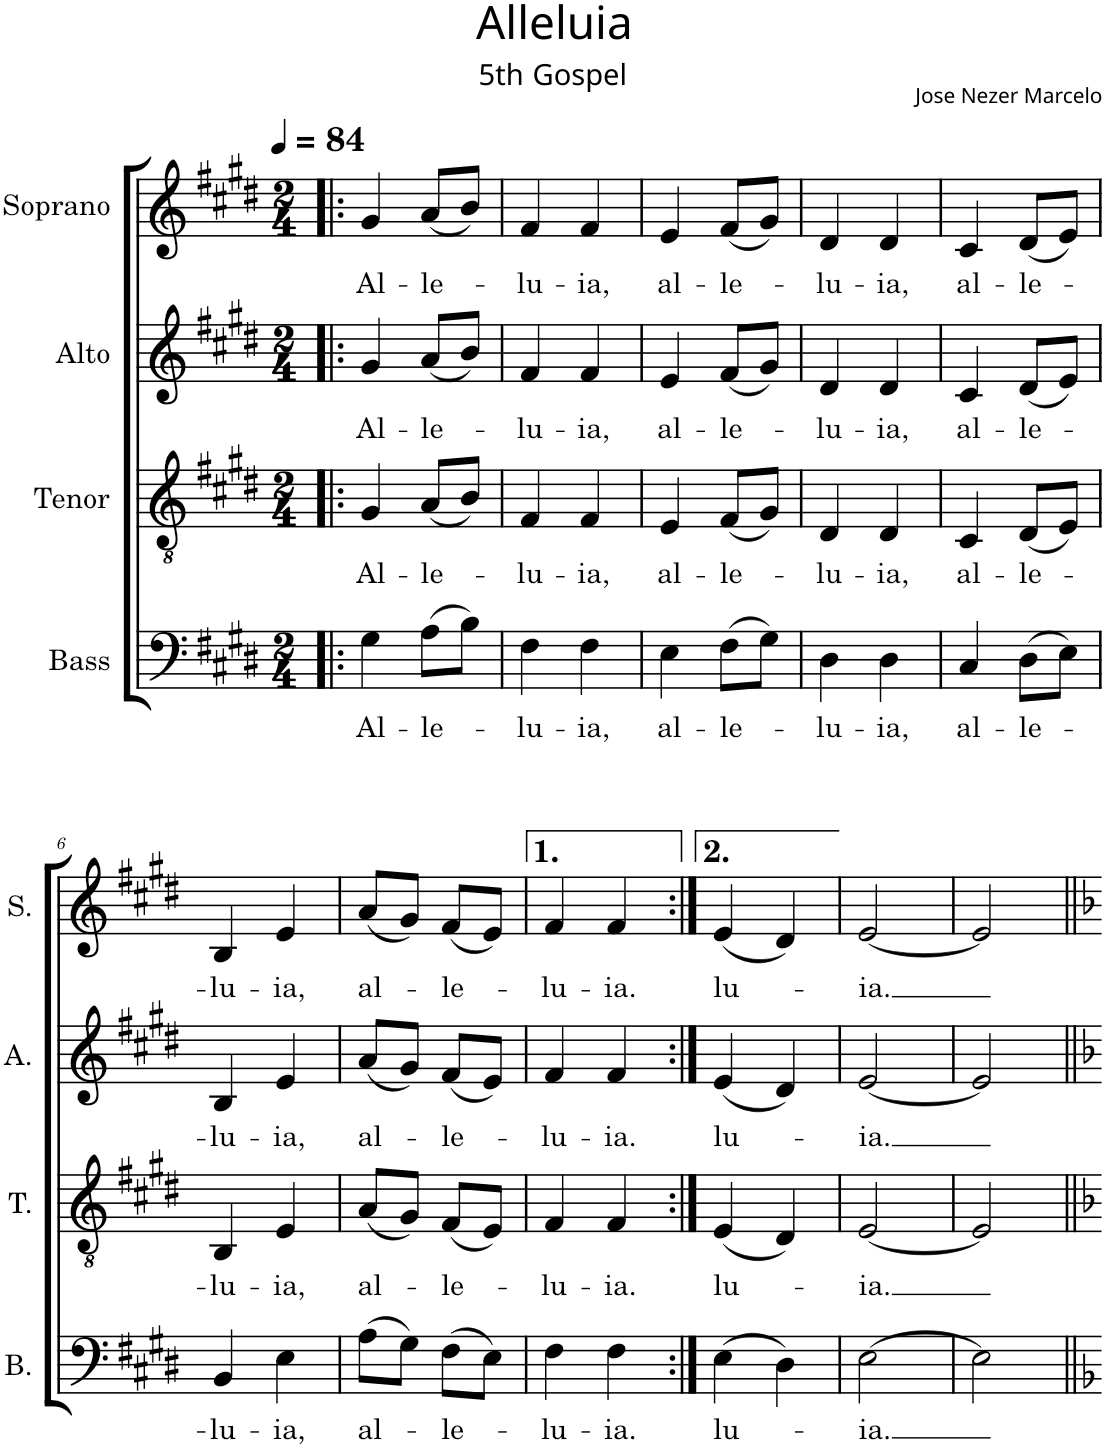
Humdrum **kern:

**kern	**text	**kern	**text	**kern	**text	**kern	**text
*part4	*part4	*part3	*part3	*part2	*part2	*part1	*part1
*staff4	*staff4	*staff3	*staff3	*staff2	*staff2	*staff1	*staff1
*I"Bass	*	*I"Tenor	*	*I"Alto	*	*I"Soprano	*
*I'B.	*	*I'T.	*	*I'A.	*	*I'S.	*
*clefF4	*	*clefGv2	*	*clefG2	*	*clefG2	*
*k[f#c#g#d#]	*	*k[f#c#g#d#]	*	*k[f#c#g#d#]	*	*k[f#c#g#d#]	*
*M2/4	*	*M2/4	*	*M2/4	*	*M2/4	*
*MM84	*	*MM84	*	*MM84	*	*MM84	*
=1!|:	=1!|:	=1!|:	=1!|:	=1!|:	=1!|:	=1!|:	=1!|:
!	!LO:LY:b	!	!LO:LY:b	!	!LO:LY:b	!	!LO:LY:b
4G#\	Al-	4G#/	Al-	4g#/	Al-	4g#/	Al-
!	!LO:LY:b	!	!LO:LY:b	!	!LO:LY:b	!	!LO:LY:b
(8A\L	-le-	(8A/L	-le-	(8a/L	-le-	(8a/L	-le-
8B\J)	.	8B/J)	.	8b/J)	.	8b/J)	.
=2	=2	=2	=2	=2	=2	=2	=2
!	!LO:LY:b	!	!LO:LY:b	!	!LO:LY:b	!	!LO:LY:b
4F#\	-lu-	4F#/	-lu-	4f#/	-lu-	4f#/	-lu-
!	!LO:LY:b	!	!LO:LY:b	!	!LO:LY:b	!	!LO:LY:b
4F#\	-ia,	4F#/	-ia,	4f#/	-ia,	4f#/	-ia,
=3	=3	=3	=3	=3	=3	=3	=3
!	!LO:LY:b	!	!LO:LY:b	!	!LO:LY:b	!	!LO:LY:b
4E\	al-	4E/	al-	4e/	al-	4e/	al-
!	!LO:LY:b	!	!LO:LY:b	!	!LO:LY:b	!	!LO:LY:b
(8F#\L	-le-	(8F#/L	-le-	(8f#/L	-le-	(8f#/L	-le-
8G#\J)	.	8G#/J)	.	8g#/J)	.	8g#/J)	.
=4	=4	=4	=4	=4	=4	=4	=4
!	!LO:LY:b	!	!LO:LY:b	!	!LO:LY:b	!	!LO:LY:b
4D#\	-lu-	4D#/	-lu-	4d#/	-lu-	4d#/	-lu-
!	!LO:LY:b	!	!LO:LY:b	!	!LO:LY:b	!	!LO:LY:b
4D#\	-ia,	4D#/	-ia,	4d#/	-ia,	4d#/	-ia,
=5	=5	=5	=5	=5	=5	=5	=5
!	!LO:LY:b	!	!LO:LY:b	!	!LO:LY:b	!	!LO:LY:b
4C#/	al-	4C#/	al-	4c#/	al-	4c#/	al-
!	!LO:LY:b	!	!LO:LY:b	!	!LO:LY:b	!	!LO:LY:b
(8D#\L	-le-	(8D#/L	-le-	(8d#/L	-le-	(8d#/L	-le-
8E\J)	.	8E/J)	.	8e/J)	.	8e/J)	.
!!LO:LB:g=z
=6	=6	=6	=6	=6	=6	=6	=6
!	!LO:LY:b	!	!LO:LY:b	!	!LO:LY:b	!	!LO:LY:b
4BB/	-lu-	4BB/	-lu-	4B/	-lu-	4B/	-lu-
!	!LO:LY:b	!	!LO:LY:b	!	!LO:LY:b	!	!LO:LY:b
4E\	-ia,	4E/	-ia,	4e/	-ia,	4e/	-ia,
=7	=7	=7	=7	=7	=7	=7	=7
!	!LO:LY:b	!	!LO:LY:b	!	!LO:LY:b	!	!LO:LY:b
(8A\L	al-	(8A/L	al-	(8a/L	al-	(8a/L	al-
8G#\J)	.	8G#/J)	.	8g#/J)	.	8g#/J)	.
!	!LO:LY:b	!	!LO:LY:b	!	!LO:LY:b	!	!LO:LY:b
(8F#\L	-le-	(8F#/L	-le-	(8f#/L	-le-	(8f#/L	-le-
8E\J)	.	8E/J)	.	8e/J)	.	8e/J)	.
=8	=8	=8	=8	=8	=8	=8	=8
!	!LO:LY:b	!	!LO:LY:b	!	!LO:LY:b	!	!LO:LY:b
4F#\	-lu-	4F#/	-lu-	4f#/	-lu-	4f#/	-lu-
!	!LO:LY:b	!	!LO:LY:b	!	!LO:LY:b	!	!LO:LY:b
4F#\	-ia.	4F#/	-ia.	4f#/	-ia.	4f#/	-ia.
=9:|!	=9:|!	=9:|!	=9:|!	=9:|!	=9:|!	=9:|!	=9:|!
!	!LO:LY:b	!	!LO:LY:b	!	!LO:LY:b	!	!LO:LY:b
(4E\	lu-	(4E/	lu-	(4e/	lu-	(4e/	lu-
4D#\)	.	4D#/)	.	4d#/)	.	4d#/)	.
=10	=10	=10	=10	=10	=10	=10	=10
!	!LO:LY:b	!	!LO:LY:b	!	!LO:LY:b	!	!LO:LY:b
[2E\	-ia.	[2E/	-ia.	[2e/	-ia.	[2e/	-ia.
=11	=11	=11	=11	=11	=11	=11	=11
2E\]	.	2E/]	.	2e/]	.	2e/]	.
=||	=||	=||	=||	=||	=||	=||	=||
*-	*-	*-	*-	*-	*-	*-	*-
